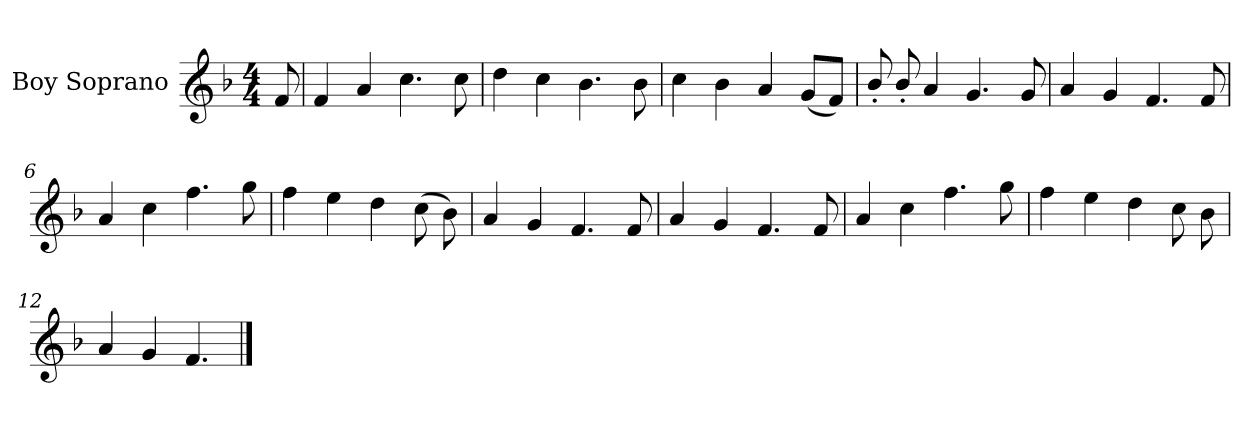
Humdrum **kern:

**kern
*part1
*staff1
*I"Boy Soprano
*I'B. S.
*clefG2
*k[b-]
*M4/4
*MM80
=
8f/
=1
4f/
4a/
4.cc\
8cc\
=2
4dd\
4cc\
4.b-\
8b-\
=3
4cc\
4b-\
4a/
(<8g/L
8f/J)
=4
8b-'/
8b-'/
4a/
4.g/
8g/
!!LO:LB:g=z
=5
4a/
4g/
4.f/
8f/
=6
4a/
4cc\
4.ff\
8gg\
=7
4ff\
4ee\
4dd\
(>8cc\
8b-\)
=8
4a/
4g/
4.f/
8f/
!!LO:LB:g=z
=9
4a/
4g/
4.f/
8f/
=10
4a/
4cc\
4.ff\
8gg\
=11
4ff\
4ee\
4dd\
8cc\
8b-\
=12
4a/
4g/
4.f/
==
*-
